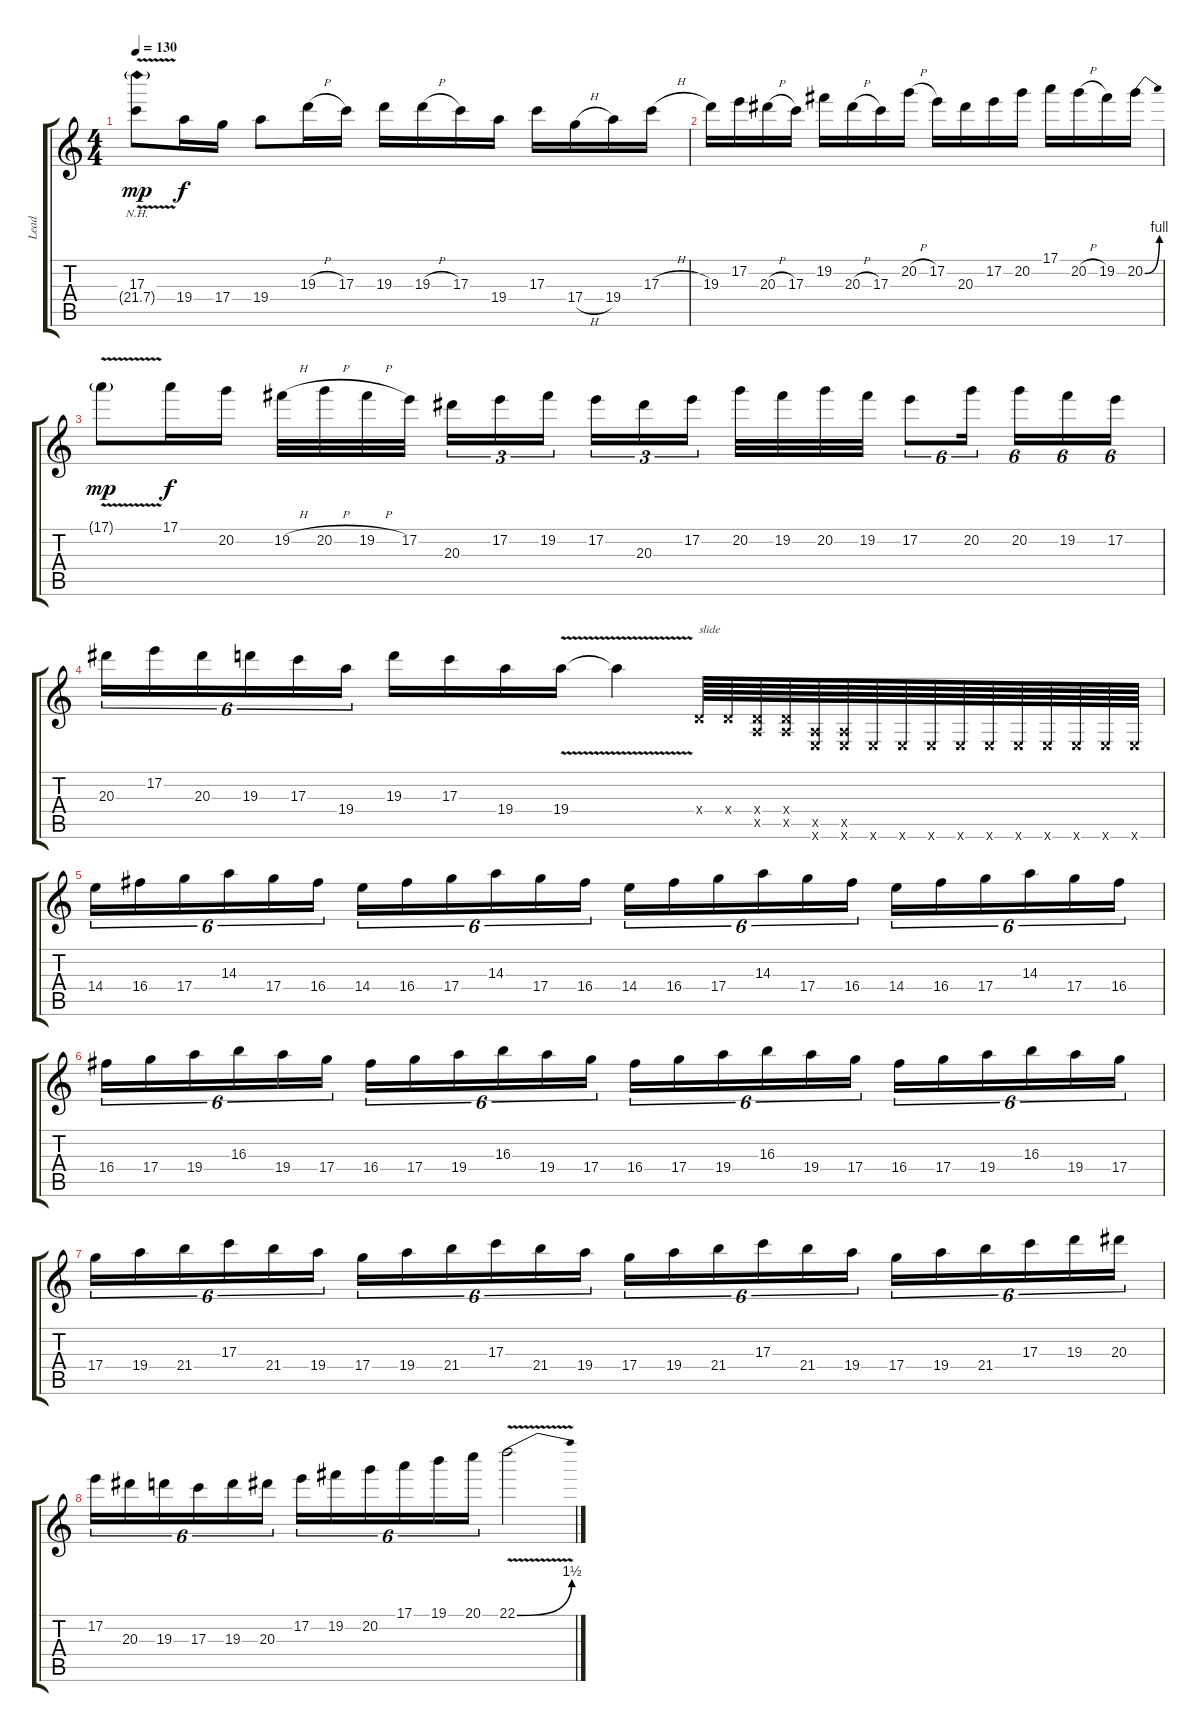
\track ("Lead " "Lead ") {instrument distortionguitar}
\staff {score tabs}
\tuning (E4 B3 G3 D3 A2 E2) {hide}
\ts (4 4)
\tempo 130
\clef g2
\ks c
(17.3{t} 22.4{nh v g}).8{dy mp} 19.4.16{dy f} 17.4.16 19.4.8 19.3{h}.16 17.3.16 19.3.16 19.3{h}.16 17.3.16 19.4.16 17.3.16 17.4{h}.16 19.4.16 17.3{h}.16 |
19.3.16 17.2.16 20.3{h}.16 17.3.16 19.2.16 20.3{h}.16 17.3.16 20.2{h}.16 17.2.16 20.3.16 17.2.16 20.2.16 17.1.16 20.2{h}.16 19.2.16 20.2{be (bend 0 0 60 4)}.16 |
17.1{v g}.8{dy mp} 17.1.16{dy f} 20.2.16 19.2{h}.32 20.2{h}.32 19.2{h}.32 17.2.32 20.3.16{tu (3 2)} 17.2.16{tu (3 2)} 19.2.16{tu (3 2)} 17.2.16{tu (3 2)} 20.3.16{tu (3 2)} 17.2.16{tu (3 2)} 20.2.32 19.2.32 20.2.32 19.2.32 17.2.8{tu (6 4)} 20.2.16{tu (6 4)} 20.2.16{tu (6 4)} 19.2.16{tu (6 4)} 17.2.16{tu (6 4)} |
20.3.16{tu (6 4)} 17.2.16{tu (6 4)} 20.3.16{tu (6 4)} 19.3.16{tu (6 4)} 17.3.16{tu (6 4)} 19.4.16{tu (6 4)} 19.3.16 17.3.16 19.4.16 19.4{v}.16 19.4{t}.4 0.4{x}.64{txt "slide "} 0.4{x}.64 (0.4{x} 0.5{x}).64 (0.4{x} 0.5{x}).64 (0.5{x} 0.6{x}).64 (0.5{x} 0.6{x}).64 0.6{x}.64 0.6{x}.64 0.6{x}.64 0.6{x}.64 0.6{x}.64 0.6{x}.64 0.6{x}.64 0.6{x}.64 0.6{x}.64 0.6{x}.64 |
14.4.16{tu (6 4)} 16.4.16{tu (6 4)} 17.4.16{tu (6 4)} 14.3.16{tu (6 4)} 17.4.16{tu (6 4)} 16.4.16{tu (6 4)} 14.4.16{tu (6 4)} 16.4.16{tu (6 4)} 17.4.16{tu (6 4)} 14.3.16{tu (6 4)} 17.4.16{tu (6 4)} 16.4.16{tu (6 4)} 14.4.16{tu (6 4)} 16.4.16{tu (6 4)} 17.4.16{tu (6 4)} 14.3.16{tu (6 4)} 17.4.16{tu (6 4)} 16.4.16{tu (6 4)} 14.4.16{tu (6 4)} 16.4.16{tu (6 4)} 17.4.16{tu (6 4)} 14.3.16{tu (6 4)} 17.4.16{tu (6 4)} 16.4.16{tu (6 4)} |
16.4.16{tu (6 4)} 17.4.16{tu (6 4)} 19.4.16{tu (6 4)} 16.3.16{tu (6 4)} 19.4.16{tu (6 4)} 17.4.16{tu (6 4)} 16.4.16{tu (6 4)} 17.4.16{tu (6 4)} 19.4.16{tu (6 4)} 16.3.16{tu (6 4)} 19.4.16{tu (6 4)} 17.4.16{tu (6 4)} 16.4.16{tu (6 4)} 17.4.16{tu (6 4)} 19.4.16{tu (6 4)} 16.3.16{tu (6 4)} 19.4.16{tu (6 4)} 17.4.16{tu (6 4)} 16.4.16{tu (6 4)} 17.4.16{tu (6 4)} 19.4.16{tu (6 4)} 16.3.16{tu (6 4)} 19.4.16{tu (6 4)} 17.4.16{tu (6 4)} |
17.4.16{tu (6 4)} 19.4.16{tu (6 4)} 21.4.16{tu (6 4)} 17.3.16{tu (6 4)} 21.4.16{tu (6 4)} 19.4.16{tu (6 4)} 17.4.16{tu (6 4)} 19.4.16{tu (6 4)} 21.4.16{tu (6 4)} 17.3.16{tu (6 4)} 21.4.16{tu (6 4)} 19.4.16{tu (6 4)} 17.4.16{tu (6 4)} 19.4.16{tu (6 4)} 21.4.16{tu (6 4)} 17.3.16{tu (6 4)} 21.4.16{tu (6 4)} 19.4.16{tu (6 4)} 17.4.16{tu (6 4)} 19.4.16{tu (6 4)} 21.4.16{tu (6 4)} 17.3.16{tu (6 4)} 19.3.16{tu (6 4)} 20.3.16{tu (6 4)} |
17.2.16{tu (6 4)} 20.3.16{tu (6 4)} 19.3.16{tu (6 4)} 17.3.16{tu (6 4)} 19.3.16{tu (6 4)} 20.3.16{tu (6 4)} 17.2.16{tu (6 4)} 19.2.16{tu (6 4)} 20.2.16{tu (6 4)} 17.1.16{tu (6 4)} 19.1.16{tu (6 4)} 20.1.16{tu (6 4)} 22.1{be (bend 0 0 60 6) v}.2
